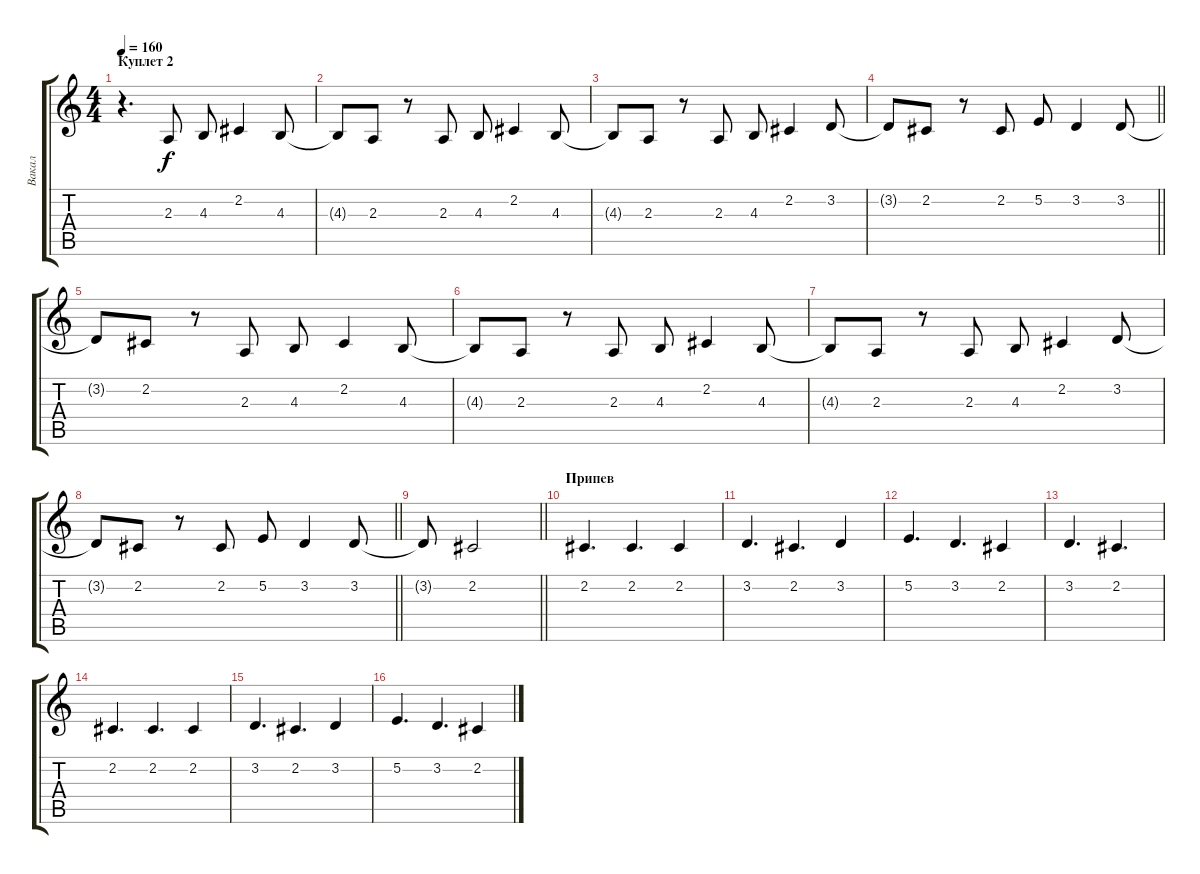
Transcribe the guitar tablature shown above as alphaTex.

\track ("Вакал" "Вакал") {instrument lead2sawtooth}
\staff {score tabs}
\tuning (E4 B3 G3 D3 A2 E2) {hide}
\ts (4 4)
\section ("" "Куплет 2")
\tempo 160
\clef g2
\ks c
r.4{d dy f} 2.3.8 4.3.8 2.2.4 4.3.8 |
4.3{t}.8 2.3.8 r.8 2.3.8 4.3.8 2.2.4 4.3.8 |
4.3{t}.8 2.3.8 r.8 2.3.8 4.3.8 2.2.4 3.2.8 |
\barLineRight lightlight
3.2{t}.8 2.2.8 r.8 2.2.8 5.2.8 3.2.4 3.2.8 |
3.2{t}.8 2.2.8 r.8 2.3.8 4.3.8 2.2.4 4.3.8 |
4.3{t}.8 2.3.8 r.8 2.3.8 4.3.8 2.2.4 4.3.8 |
4.3{t}.8 2.3.8 r.8 2.3.8 4.3.8 2.2.4 3.2.8 |
\barLineRight lightlight
3.2{t}.8 2.2.8 r.8 2.2.8 5.2.8 3.2.4 3.2.8 |
\barLineRight lightlight
3.2{t}.8 2.2.2 |
\section ("" "Припев")
2.2.4{d} 2.2.4{d} 2.2.4 |
3.2.4{d} 2.2.4{d} 3.2.4 |
5.2.4{d} 3.2.4{d} 2.2.4 |
3.2.4{d} 2.2.4{d} |
2.2.4{d} 2.2.4{d} 2.2.4 |
3.2.4{d} 2.2.4{d} 3.2.4 |
5.2.4{d} 3.2.4{d} 2.2.4
